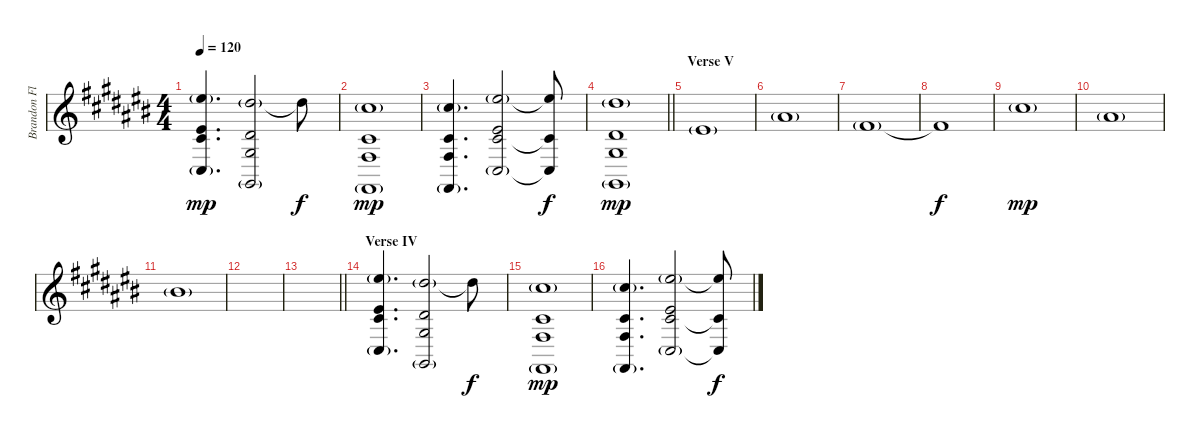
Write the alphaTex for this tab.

\track ("Brandon Flowers' synth" "Brandon Fl") {instrument synthstrings1}
\staff {score}
\tuning (E4 B3 G3 D3 A2 E2) {hide}
\ts (4 4)
\tempo 120
\clef g2
\ks c#
(13.1{g} 10.3 11.4 9.6{g}).4{d dy mp} (11.1{g} 8.3 11.5 4.6{g}).2 11.1{t}.8{dy f} |
(9.1{g} 6.3 9.5 2.6{g}).1{dy mp} |
(9.1{g} 6.3 9.5 2.6{g}).4{d} (13.1{g} 10.3 11.4 9.6{g}).2 (13.1{t} 11.4{t} 9.6{t}).8{dy f} |
\barLineRight lightlight
(11.1{g} 8.3 11.5 4.6{g}).1{dy mp} |
\section ("" "Verse V")
10.3{g}.1 |
11.2{g}.1 |
11.3{g}.1 |
11.3{t}.1{dy f} |
9.1{g}.1{dy mp} |
6.1{g}.1 |
8.1{g}.1 |
|
\barLineRight lightlight
|
\section ("" "Verse IV")
(13.1{g} 10.3 11.4 9.6{g}).4{d} (11.1{g} 8.3 11.5 4.6{g}).2 11.1{t}.8{dy f} |
(9.1{g} 6.3 9.5 2.6{g}).1{dy mp} |
(9.1{g} 6.3 9.5 2.6{g}).4{d} (13.1{g} 10.3 11.4 9.6{g}).2 (13.1{t} 11.4{t} 9.6{t}).8{dy f}
